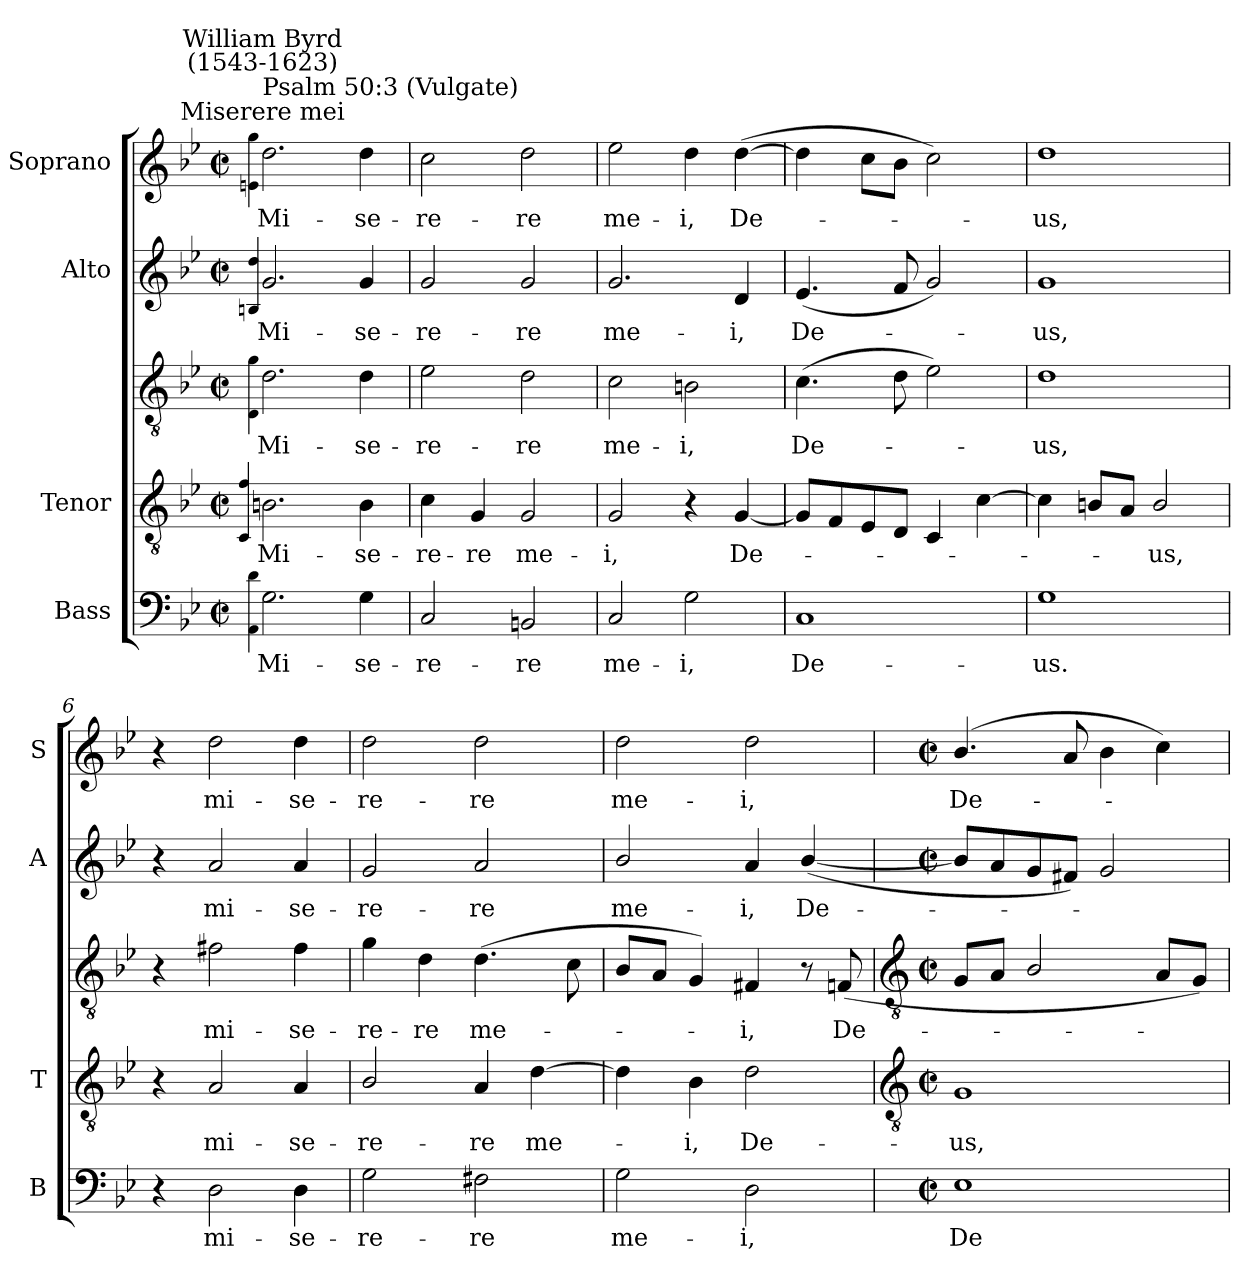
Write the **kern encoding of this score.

**kern	**text	**kern	**text	**kern	**text	**kern	**text	**kern	**text
*part4	*part4	*part3	*part3	*part3	*part3	*part2	*part2	*part1	*part1
*staff5	*staff5	*staff4	*staff4	*staff3	*staff3	*staff2	*staff2	*staff1	*staff1
*I"Bass	*	*I"Tenor	*	*	*	*I"Alto	*	*I"Soprano	*
*I'B	*	*I'T	*	*	*	*I'A	*	*I'S	*
*clefF4	*	*clefGv2	*	*clefGv2	*	*clefG2	*	*clefG2	*
*k[b-e-]	*	*k[b-e-]	*	*k[b-e-]	*	*k[b-e-]	*	*k[b-e-]	*
*B-:	*	*B-:	*	*B-:	*	*B-:	*	*B-:	*
*M2/2	*	*M2/2	*	*M2/2	*	*M2/2	*	*M2/2	*
*met(c|)	*	*met(c|)	*	*met(c|)	*	*met(c|)	*	*met(c|)	*
=1	=1	=1	=1	=1	=1	=1	=1	=1	=1
4qqAA 4qqd	.	4qqC 4qqf	.	4qqD 4qqg	.	4qqBn 4qqdd	.	4qqen 4qqgg	.
!	!	!	!	!	!	!	!	!LO:TX:a:cj:t=Miserere mei	!
!	!	!	!	!	!	!	!	!LO:TX:a:t=Psalm 50&colon;3 (Vulgate)	!
!	!	!	!	!	!	!	!	!LO:TX:a:cj:t=William Byrd\n(1543-1623)	!
!	!LO:LY:b	!	!LO:LY:b	!	!LO:LY:b	!	!LO:LY:b	!	!LO:LY:b
2.G	Mi-	2.Bn	-Mi-	2.d	Mi-	2.g	Mi-	2.dd	Mi-
!	!LO:LY:b	!	!LO:LY:b	!	!LO:LY:b	!	!LO:LY:b	!	!LO:LY:b
4G	-se-	4B	-se-	4d	-se-	4g	-se-	4dd	-se-
=2	=2	=2	=2	=2	=2	=2	=2	=2	=2
!	!LO:LY:b	!	!LO:LY:b	!	!LO:LY:b	!	!LO:LY:b	!	!LO:LY:b
2C	-re-	4c	re-	2e-	-re-	2g	-re-	2cc	-re-
!	!	!	!LO:LY:b	!	!	!	!	!	!
.	.	4G	-re	.	.	.	.	.	.
!	!LO:LY:b	!	!LO:LY:b	!	!LO:LY:b	!	!LO:LY:b	!	!LO:LY:b
2BBn	-re	2G	me-	2d	-re	2g	-re	2dd	-re
=3	=3	=3	=3	=3	=3	=3	=3	=3	=3
!	!LO:LY:b	!	!LO:LY:b	!	!LO:LY:b	!	!LO:LY:b	!	!LO:LY:b
2C	me-	2G	i,	2c	-me-	2.g	me-	2ee-	me-
!	!LO:LY:b	!	!	!	!LO:LY:b	!	!	!	!LO:LY:b
2G	-i,	4r	.	2Bn	-i,	.	.	4dd	-i,
!	!	!	!LO:LY:b	!	!	!	!LO:LY:b	!	!LO:LY:b
.	.	[4G	De-	.	.	4d	-i,	(>[4dd	De-
=4	=4	=4	=4	=4	=4	=4	=4	=4	=4
!	!LO:LY:b	!	!	!	!LO:LY:b	!	!LO:LY:b	!	!
1C	De-	8GL]	.	(>4.c	De-	(<4.e-	De-	4dd]	.
.	.	8F	.	.	.	.	.	.	.
.	.	8E-	.	.	.	.	.	8ccL	.
.	.	8DJ	.	8d	.	8f	.	8b-J	.
.	.	4C	.	2e-)	.	2g)	.	2cc)	.
.	.	[4c	.	.	.	.	.	.	.
=5	=5	=5	=5	=5	=5	=5	=5	=5	=5
!	!LO:LY:b	!	!	!	!LO:LY:b	!	!LO:LY:b	!	!LO:LY:b
1G	-us.	4c]	.	1d	us,	1g	us,	1dd	us,
.	.	8BnL	.	.	.	.	.	.	.
.	.	8AJ	.	.	.	.	.	.	.
!	!	!	!LO:LY:b	!	!	!	!	!	!
.	.	2B/	us,	.	.	.	.	.	.
=6	=6	=6	=6	=6	=6	=6	=6	=6	=6
4r	.	4r	.	4r	.	4r	.	4r	.
!	!LO:LY:b	!	!LO:LY:b	!	!LO:LY:b	!	!LO:LY:b	!	!LO:LY:b
2D	mi-	2A	-mi-	2f#X	mi-	2a	mi-	2dd	mi-
!	!LO:LY:b	!	!LO:LY:b	!	!LO:LY:b	!	!LO:LY:b	!	!LO:LY:b
4D	-se-	4A	-se-	4f#	-se-	4a	-se-	4dd	-se-
=7	=7	=7	=7	=7	=7	=7	=7	=7	=7
!	!LO:LY:b	!	!LO:LY:b	!	!LO:LY:b	!	!LO:LY:b	!	!LO:LY:b
2G	-re-	2B-/	re-	4g	-re-	2g	-re-	2dd	-re-
!	!	!	!	!	!LO:LY:b	!	!	!	!
.	.	.	.	4d	-re	.	.	.	.
!	!LO:LY:b	!	!LO:LY:b	!	!LO:LY:b	!	!LO:LY:b	!	!LO:LY:b
2F#X	-re	4A	-re	(<4.d	me-	2a	-re	2dd	-re
!	!	!	!LO:LY:b	!	!	!	!	!	!
.	.	[4d	me-	.	.	.	.	.	.
.	.	.	.	8c	.	.	.	.	.
=8	=8	=8	=8	=8	=8	=8	=8	=8	=8
!	!LO:LY:b	!	!	!	!	!	!LO:LY:b	!	!LO:LY:b
2G	me-	4d]	.	8B-L	.	2b-/	me-	2dd	me-
.	.	.	.	8AJ	.	.	.	.	.
!	!	!	!LO:LY:b	!	!	!	!	!	!
.	.	4B-	i,	4G)	.	.	.	.	.
!	!LO:LY:b	!	!LO:LY:b	!	!LO:LY:b	!	!LO:LY:b	!	!LO:LY:b
2D	-i,	2d	De-	4F#X	i,	4a	-i,	2dd	-i,
!	!	!	!	!	!	!	!LO:LY:b	!	!
.	.	.	.	8r	.	(<[4b-/	De-	.	.
!	!	!	!	!	!LO:LY:b	!	!	!	!
.	.	.	.	(<8Fn	De-	.	.	.	.
!!LO:LB:g=z
=9	=9	=9	=9	=9	=9	=9	=9	=9	=9
*	*	*clefGv2	*	*clefGv2	*	*	*	*	*
*M2/2	*	*M2/2	*	*M2/2	*	*M2/2	*	*M2/2	*
*met(c|)	*	*met(c|)	*	*met(c|)	*	*met(c|)	*	*met(c|)	*
!	!LO:LY:b	!	!LO:LY:b	!	!	!	!	!	!LO:LY:b
1E-	De-	1G	-us,	8GL	.	8b-L]	.	(>4.b-/	De-
.	.	.	.	8AJ	.	8a	.	.	.
.	.	.	.	2B-/	.	8g	.	.	.
.	.	.	.	.	.	8f#XJ)	.	8a	.
.	.	.	.	.	.	2g	.	4b-	.
.	.	.	.	8AL	.	.	.	4cc)	.
.	.	.	.	8GJ)	.	.	.	.	.
=	=	=	=	=	=	=	=	=	=
*-	*-	*-	*-	*-	*-	*-	*-	*-	*-
